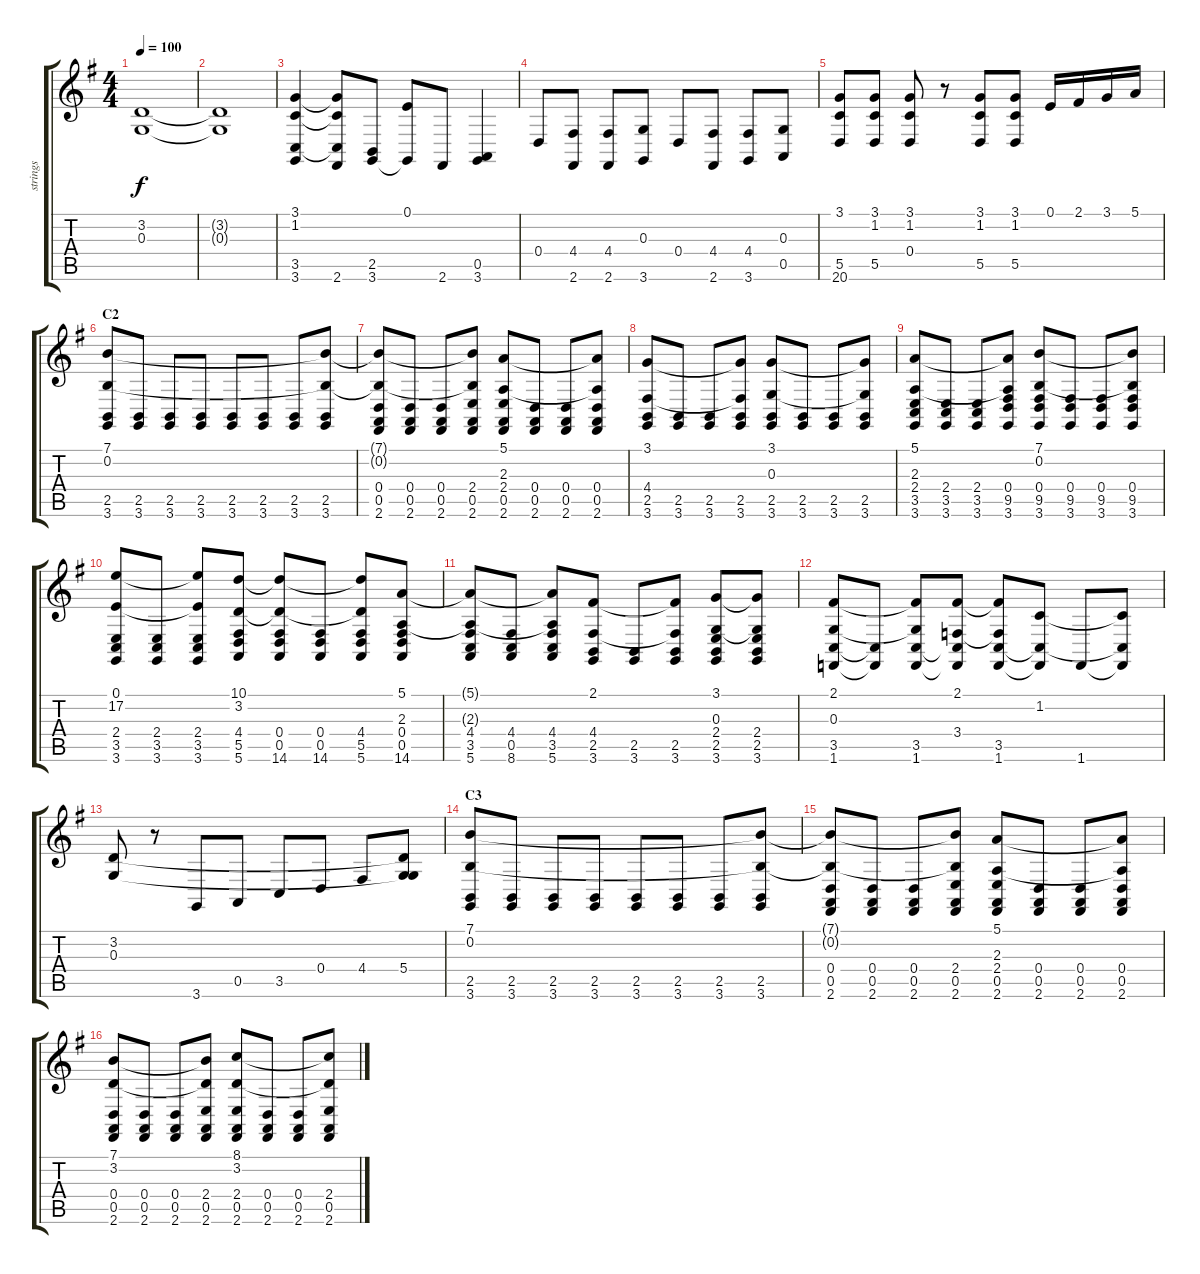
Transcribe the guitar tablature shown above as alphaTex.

\track ("strings" "strings") {instrument tremolostrings}
\staff {score tabs}
\tuning (E4 B3 G3 D3 A2 E2) {hide}
\ts (4 4)
\tempo 100
\clef g2
\ks g
(3.2 0.3).1{dy f} |
(3.2{t} 0.3{t}).1 |
(3.1 1.2 3.5 3.6).4 (3.1{t} 1.2{t} 3.5{t} 2.6).8 (2.5 3.6).8 (0.1 3.6{t}).8 2.6.8 (0.5 3.6).4 |
0.4.8 (4.4 2.6).8 (4.4 2.6).8 (0.3 3.6).8 0.4.8 (4.4 2.6).8 (4.4 3.6).8 (0.3 0.5).8 |
(3.1 5.5 20.6).8 (3.1 1.2 5.5).8 (3.1 1.2 0.4).8 r.8 (3.1 1.2 5.5).8 (3.1 1.2 5.5).8 0.1.16 2.1.16 3.1.16 5.1.16 |
\section ("" "C2")
(7.1 0.2 2.5 3.6).8 (2.5 3.6).8 (2.5 3.6).8 (2.5 3.6).8 (2.5 3.6).8 (2.5 3.6).8 (2.5 3.6).8 (7.1{t} 0.2{t} 2.5 3.6).8 |
(7.1{t} 0.2{t} 0.4 0.5 2.6).8 (0.4 0.5 2.6).8 (0.4 0.5 2.6).8 (7.1{t} 0.2{t} 2.4 0.5 2.6).8 (5.1 2.3 2.4 0.5 2.6).8 (0.4 0.5 2.6).8 (0.4 0.5 2.6).8 (5.1{t} 2.3{t} 0.4 0.5 2.6).8 |
(3.1 4.4 2.5 3.6).8 (2.5 3.6).8 (2.5 3.6).8 (3.1{t} 4.4{t} 2.5 3.6).8 (3.1 0.3 2.5 3.6).8 (2.5 3.6).8 (2.5 3.6).8 (3.1{t} 0.3{t} 2.5 3.6).8 |
(5.1 2.3 2.4 3.5 3.6).8 (2.4 3.5 3.6).8 (2.4 3.5 3.6).8 (5.1{t} 2.3{t} 0.4 9.5 3.6).8 (7.1 0.2 0.4 9.5 3.6).8 (0.4 9.5 3.6).8 (0.4 9.5 3.6).8 (7.1{t} 0.2{t} 0.4 9.5 3.6).8 |
(0.1 17.2 2.4 3.5 3.6).8 (2.4 3.5 3.6).8 (0.1{t} 17.2{t} 2.4 3.5 3.6).8 (10.1 3.2 4.4 5.5 5.6).8 (10.1{t} 3.2{t} 0.4 0.5 14.6).8 (0.4 0.5 14.6).8 (10.1{t} 3.2{t} 4.4 5.5 5.6).8 (5.1 2.3 0.4 0.5 14.6).8 |
(5.1{t} 2.3{t} 4.4 3.5 5.6).8 (4.4 0.5 8.6).8 (5.1{t} 2.3{t} 4.4 3.5 5.6).8 (2.1 4.4 2.5 3.6).8 (2.5 3.6).8 (2.1{t} 4.4{t} 2.5 3.6).8 (3.1 0.3 2.4 2.5 3.6).8 (3.1{t} 0.3{t} 2.4 2.5 3.6).8 |
(2.1 0.3 3.5 1.6).8 (3.5{t} 1.6{t}).8 (2.1{t} 0.3{t} 3.5 1.6).8 (2.1 3.4 3.5{t} 1.6{t}).8 (2.1{t} 3.4{t} 3.5 1.6).8 (1.2 3.5{t} 1.6{t}).8 1.6.8 (1.2{t} 3.5{t} 1.6{t}).8 |
(3.2 0.3).8 r.8 3.6.8 0.5.8 3.5.8 0.4.8 4.4.8 (3.2{t} 0.3{t} 5.4).8 |
\section ("" "C3")
(7.1 0.2 2.5 3.6).8 (2.5 3.6).8 (2.5 3.6).8 (2.5 3.6).8 (2.5 3.6).8 (2.5 3.6).8 (2.5 3.6).8 (7.1{t} 0.2{t} 2.5 3.6).8 |
(7.1{t} 0.2{t} 0.4 0.5 2.6).8 (0.4 0.5 2.6).8 (0.4 0.5 2.6).8 (7.1{t} 0.2{t} 2.4 0.5 2.6).8 (5.1 2.3 2.4 0.5 2.6).8 (0.4 0.5 2.6).8 (0.4 0.5 2.6).8 (5.1{t} 2.3{t} 0.4 0.5 2.6).8 |
(7.1 3.2 0.4 0.5 2.6).8 (0.4 0.5 2.6).8 (0.4 0.5 2.6).8 (7.1{t} 3.2{t} 2.4 0.5 2.6).8 (8.1 3.2 2.4 0.5 2.6).8 (0.4 0.5 2.6).8 (0.4 0.5 2.6).8 (8.1{t} 3.2{t} 2.4 0.5 2.6).8
